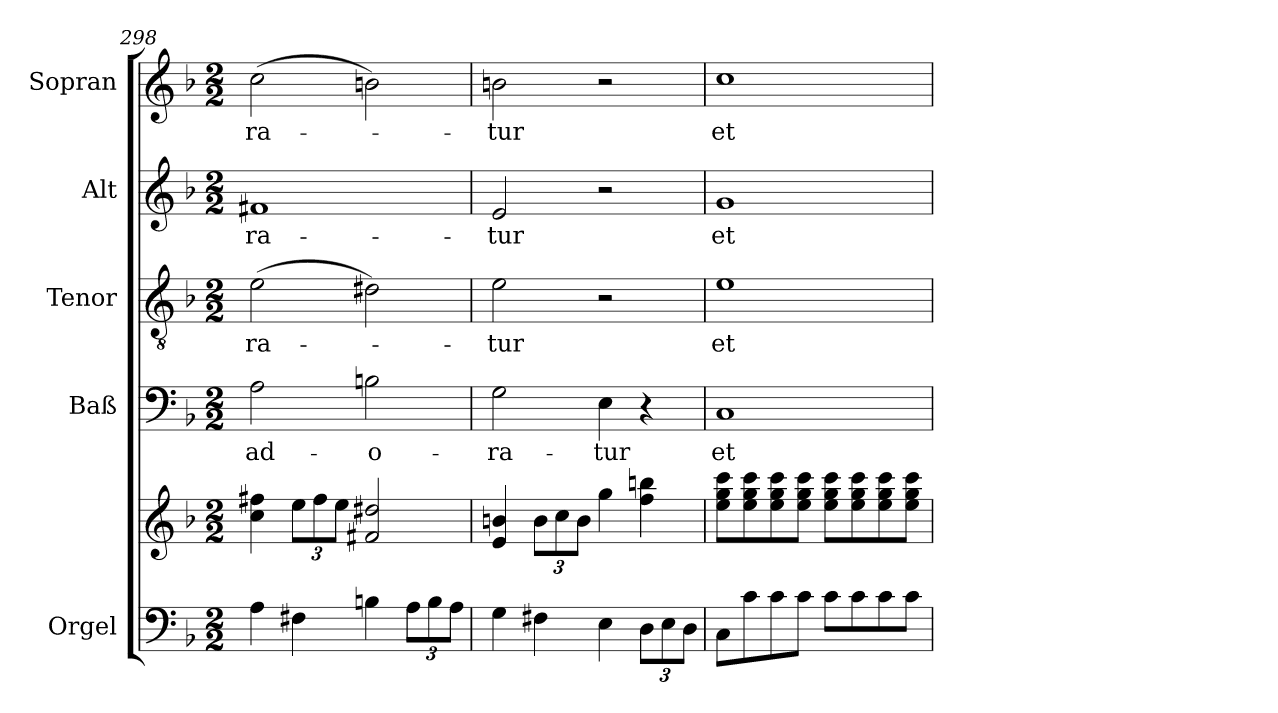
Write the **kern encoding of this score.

**kern	**kern	**kern	**text	**kern	**text	**kern	**text	**kern	**text
*part5	*part5	*part4	*part4	*part3	*part3	*part2	*part2	*part1	*part1
*staff6	*staff5	*staff4	*staff4	*staff3	*staff3	*staff2	*staff2	*staff1	*staff1
*I"Orgel	*	*I"Baß	*	*I"Tenor	*	*I"Alt	*	*I"Sopran	*
*I'Org.	*	*	*	*	*	*	*	*	*
*clefF4	*clefG2	*clefF4	*	*clefGv2	*	*clefG2	*	*clefG2	*
*k[b-]	*k[b-]	*k[b-]	*	*k[b-]	*	*k[b-]	*	*k[b-]	*
*F:	*F:	*F:	*	*F:	*	*F:	*	*F:	*
*M2/2	*M2/2	*M2/2	*	*M2/2	*	*M2/2	*	*M2/2	*
=298	=298	=298	=298	=298	=298	=298	=298	=298	=298
!	!	!	!LO:LY:b	!	!LO:LY:b	!	!LO:LY:b	!	!LO:LY:b
4A\	4cc\ 4ff#X\	2A\	ad-	(>2e\	-ra-	1f#X	-ra-	(>2cc\	-ra-
*	*Xbrackettup	*	*	*	*	*	*	*	*
4F#X\	12ee\L	.	.	.	.	.	.	.	.
.	12ff#\	.	.	.	.	.	.	.	.
.	12ee\J	.	.	.	.	.	.	.	.
!	!	!	!LO:LY:b	!	!	!	!	!	!
4Bn\	2f#X/ 2dd#X/	2Bn\	-o-	2d#X\)	.	.	.	2bn\)	.
12A\L	.	.	.	.	.	.	.	.	.
12B\	.	.	.	.	.	.	.	.	.
12A\J	.	.	.	.	.	.	.	.	.
=299	=299	=299	=299	=299	=299	=299	=299	=299	=299
!	!	!	!LO:LY:b	!	!LO:LY:b	!	!LO:LY:b	!	!LO:LY:b
4G\	4e/ 4bn/	2G\	-ra-	2e\	-tur	2e/	-tur	2bn\	-tur
4F#X\	12b\L	.	.	.	.	.	.	.	.
.	12cc\	.	.	.	.	.	.	.	.
.	12b\J	.	.	.	.	.	.	.	.
!	!	!	!LO:LY:b	!	!	!	!	!	!
4E\	4gg\	4E\	-tur	2r	.	2r	.	2r	.
12D\L	4ff\ 4bbn\	4r	.	.	.	.	.	.	.
12E\	.	.	.	.	.	.	.	.	.
12D\J	.	.	.	.	.	.	.	.	.
=300	=300	=300	=300	=300	=300	=300	=300	=300	=300
!	!	!	!LO:LY:b	!	!LO:LY:b	!	!LO:LY:b	!	!LO:LY:b
8C\L	8ee\ 8gg\ 8ccc\L	1C	et	1e	et	1g	et	1cc	et
8c\	8ee\ 8gg\ 8ccc\	.	.	.	.	.	.	.	.
8c\	8ee\ 8gg\ 8ccc\	.	.	.	.	.	.	.	.
8c\J	8ee\ 8gg\ 8ccc\J	.	.	.	.	.	.	.	.
8c\L	8ee\ 8gg\ 8ccc\L	.	.	.	.	.	.	.	.
8c\	8ee\ 8gg\ 8ccc\	.	.	.	.	.	.	.	.
8c\	8ee\ 8gg\ 8ccc\	.	.	.	.	.	.	.	.
8c\J	8ee\ 8gg\ 8ccc\J	.	.	.	.	.	.	.	.
=	=	=	=	=	=	=	=	=	=
*-	*-	*-	*-	*-	*-	*-	*-	*-	*-
